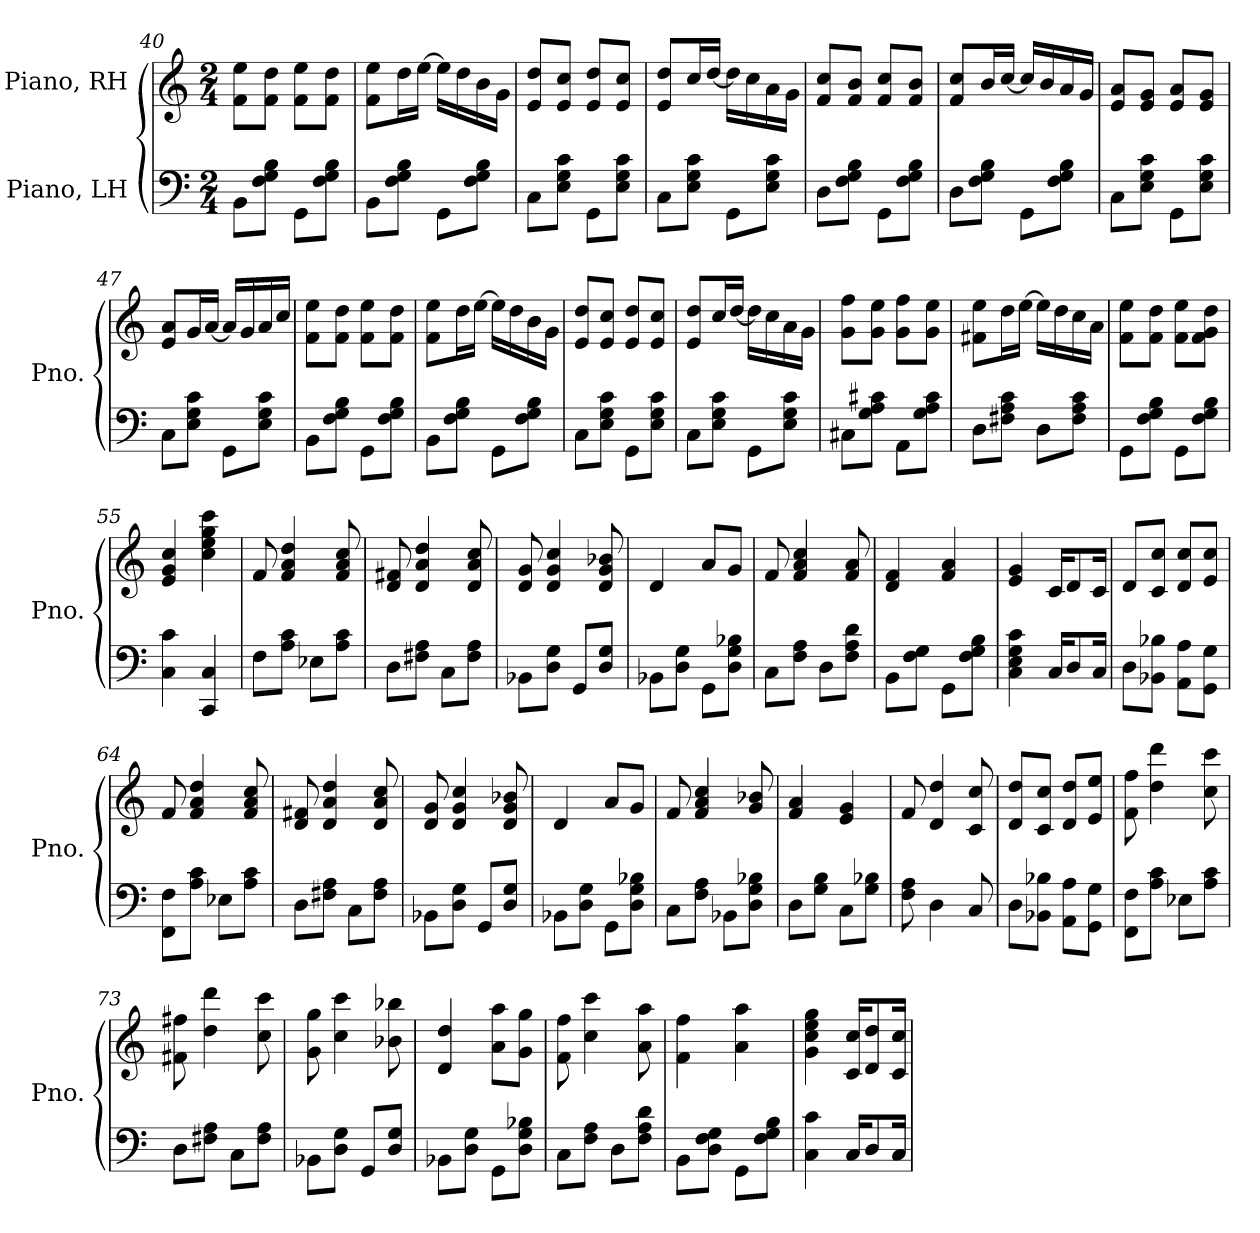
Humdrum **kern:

**kern	**kern
*part2	*part1
*staff2	*staff1
*I"Piano, LH	*I"Piano, RH
*I'Pno.	*I'Pno.
*clefF4	*clefG2
*k[]	*k[]
*M2/4	*M2/4
=40	=40
8BB\L	8f\ 8ee\L
8F\ 8G\ 8B\J	8f\ 8dd\J
8GG\L	8f\ 8ee\L
8F\ 8G\ 8B\J	8f\ 8dd\J
=41	=41
8BB\L	8f\ 8ee\L
8F\ 8G\ 8B\J	16dd\L
.	[16ee\JJ
8GG\L	16ee\LL]
.	16dd\
8F\ 8G\ 8B\J	16b\
.	16g\JJ
=42	=42
8C\L	8e/ 8dd/L
8E\ 8G\ 8c\J	8e/ 8cc/J
8GG\L	8e/ 8dd/L
8E\ 8G\ 8c\J	8e/ 8cc/J
!!LO:LB:g=z
=43	=43
8C\L	8e/ 8dd/L
8E\ 8G\ 8c\J	16cc/L
.	[16dd/JJ
8GG\L	16dd\LL]
.	16cc\
8E\ 8G\ 8c\J	16a\
.	16g\JJ
=44	=44
8D\L	8f/ 8cc/L
8F\ 8G\ 8B\J	8f/ 8b/J
8GG\L	8f/ 8cc/L
8F\ 8G\ 8B\J	8f/ 8b/J
=45	=45
8D\L	8f/ 8cc/L
8F\ 8G\ 8B\J	16b/L
.	[16cc/JJ
8GG\L	16cc/LL]
.	16b/
8F\ 8G\ 8B\J	16a/
.	16g/JJ
=46	=46
8C\L	8e/ 8a/L
8E\ 8G\ 8c\J	8e/ 8g/J
8GG\L	8e/ 8a/L
8E\ 8G\ 8c\J	8e/ 8g/J
=47	=47
8C\L	8e/ 8a/L
8E\ 8G\ 8c\J	16g/L
.	[16a/JJ
8GG\L	16a/LL]
.	16g/
8E\ 8G\ 8c\J	16a/
.	16cc/JJ
=48	=48
8BB\L	8f\ 8ee\L
8F\ 8G\ 8B\J	8f\ 8dd\J
8GG\L	8f\ 8ee\L
8F\ 8G\ 8B\J	8f\ 8dd\J
!!LO:LB:g=z
=49	=49
8BB\L	8f\ 8ee\L
8F\ 8G\ 8B\J	16dd\L
.	[16ee\JJ
8GG\L	16ee\LL]
.	16dd\
8F\ 8G\ 8B\J	16b\
.	16g\JJ
=50	=50
8C\L	8e/ 8dd/L
8E\ 8G\ 8c\J	8e/ 8cc/J
8GG\L	8e/ 8dd/L
8E\ 8G\ 8c\J	8e/ 8cc/J
=51	=51
8C\L	8e/ 8dd/L
8E\ 8G\ 8c\J	16cc/L
.	[16dd/JJ
8GG\L	16dd\LL]
.	16cc\
8E\ 8G\ 8c\J	16a\
.	16g\JJ
=52	=52
8C#X\L	8g\ 8ff\L
8G\ 8A\ 8c#X\J	8g\ 8ee\J
8AA\L	8g\ 8ff\L
8G\ 8A\ 8c#\J	8g\ 8ee\J
=53	=53
8D\L	8f#X\ 8ee\L
8F#X\ 8A\ 8c\J	16dd\L
.	[16ee\JJ
8D\L	16ee\LL]
.	16dd\
8F#\ 8A\ 8c\J	16cc\
.	16a\JJ
=54	=54
8GG\L	8f\ 8ee\L
8F\ 8G\ 8B\J	8f\ 8dd\J
8GG\L	8f\ 8ee\L
8F\ 8G\ 8B\J	8f\ 8g\ 8dd\J
!!LO:LB:g=z
=55	=55
4C\ 4c\	4e/ 4g/ 4cc/
4CC/ 4C/	4cc\ 4ee\ 4gg\ 4ccc\
=56	=56
8F\L	8f/
8A\ 8c\J	4f/ 4a/ 4dd/
8E-X\L	.
8A\ 8c\J	8f/ 8a/ 8cc/
=57	=57
8D\L	8d/ 8f#X/
8F#X\ 8A\J	4d/ 4a/ 4dd/
8C\L	.
8F#\ 8A\J	8d/ 8a/ 8cc/
=58	=58
8BB-X\L	8d/ 8g/
8D\ 8G\J	4d/ 4g/ 4cc/
8GG/L	.
8D/ 8G/J	8d/ 8g/ 8b-X/
=59	=59
8BB-X\L	4d/
8D\ 8G\J	.
8GG\L	8a/L
8D\ 8G\ 8B-X\J	8g/J
=60	=60
8C\L	8f/
8F\ 8A\J	4f/ 4a/ 4cc/
8D\L	.
8F\ 8A\ 8d\J	8f/ 8a/
=61	=61
8BB\L	4d/ 4f/
8F\ 8G\J	.
8GG\L	4f/ 4a/
8F\ 8G\ 8B\J	.
!!LO:LB:g=z
=62	=62
4C\ 4E\ 4G\ 4c\	4e/ 4g/
16C/KL	16c/KL
8D/	8d/
16C/Jk	16c/Jk
=63	=63
8D\L	8d/L
8BB-X\ 8B-X\J	8c/ 8cc/J
8AA\ 8A\L	8d/ 8cc/L
8GG\ 8G\J	8e/ 8cc/J
=64	=64
8FF\ 8F\L	8f/
8A\ 8c\J	4f/ 4a/ 4dd/
8E-X\L	.
8A\ 8c\J	8f/ 8a/ 8cc/
=65	=65
8D\L	8d/ 8f#X/
8F#X\ 8A\J	4d/ 4a/ 4dd/
8C\L	.
8F#\ 8A\J	8d/ 8a/ 8cc/
=66	=66
8BB-X\L	8d/ 8g/
8D\ 8G\J	4d/ 4g/ 4cc/
8GG/L	.
8D/ 8G/J	8d/ 8g/ 8b-X/
=67	=67
8BB-X\L	4d/
8D\ 8G\J	.
8GG\L	8a/L
8D\ 8G\ 8B-X\J	8g/J
=68	=68
8C\L	8f/
8F\ 8A\J	4f/ 4a/ 4cc/
8BB-X\L	.
8D\ 8G\ 8B-X\J	8g/ 8b-X/
!!LO:LB:g=z
=69	=69
8D\L	4f/ 4a/
8G\ 8B\J	.
8C\L	4e/ 4g/
8G\ 8B-X\J	.
=70	=70
8F\ 8A\	8f/
4D\	4d/ 4dd/
8C/	8c/ 8cc/
=71	=71
8D\L	8d/ 8dd/L
8BB-X\ 8B-X\J	8c/ 8cc/J
8AA\ 8A\L	8d/ 8dd/L
8GG\ 8G\J	8e/ 8ee/J
=72	=72
8FF\ 8F\L	8f\ 8ff\
8A\ 8c\J	4dd\ 4ddd\
8E-X\L	.
8A\ 8c\J	8cc\ 8ccc\
=73	=73
8D\L	8f#X\ 8ff#X\
8F#X\ 8A\J	4dd\ 4ddd\
8C\L	.
8F#\ 8A\J	8cc\ 8ccc\
=74	=74
8BB-X\L	8g\ 8gg\
8D\ 8G\J	4cc\ 4ccc\
8GG/L	.
8D/ 8G/J	8b-X\ 8bb-X\
=75	=75
8BB-X\L	4d/ 4dd/
8D\ 8G\J	.
8GG\L	8a\ 8aa\L
8D\ 8G\ 8B-X\J	8g\ 8gg\J
=76	=76
8C\L	8f\ 8ff\
8F\ 8A\J	4cc\ 4ccc\
8D\L	.
8F\ 8A\ 8d\J	8a\ 8aa\
!!LO:PB:g=z
=77	=77
8BB\L	4f\ 4ff\
8D\ 8F\ 8G\J	.
8GG\L	4a\ 4aa\
8F\ 8G\ 8B\J	.
=78	=78
4C\ 4c\	4g\ 4cc\ 4ee\ 4gg\
16C/KL	16c/ 16cc/KL
8D/	8d/ 8dd/
16C/Jk	16c/ 16cc/Jk
=	=
*-	*-
